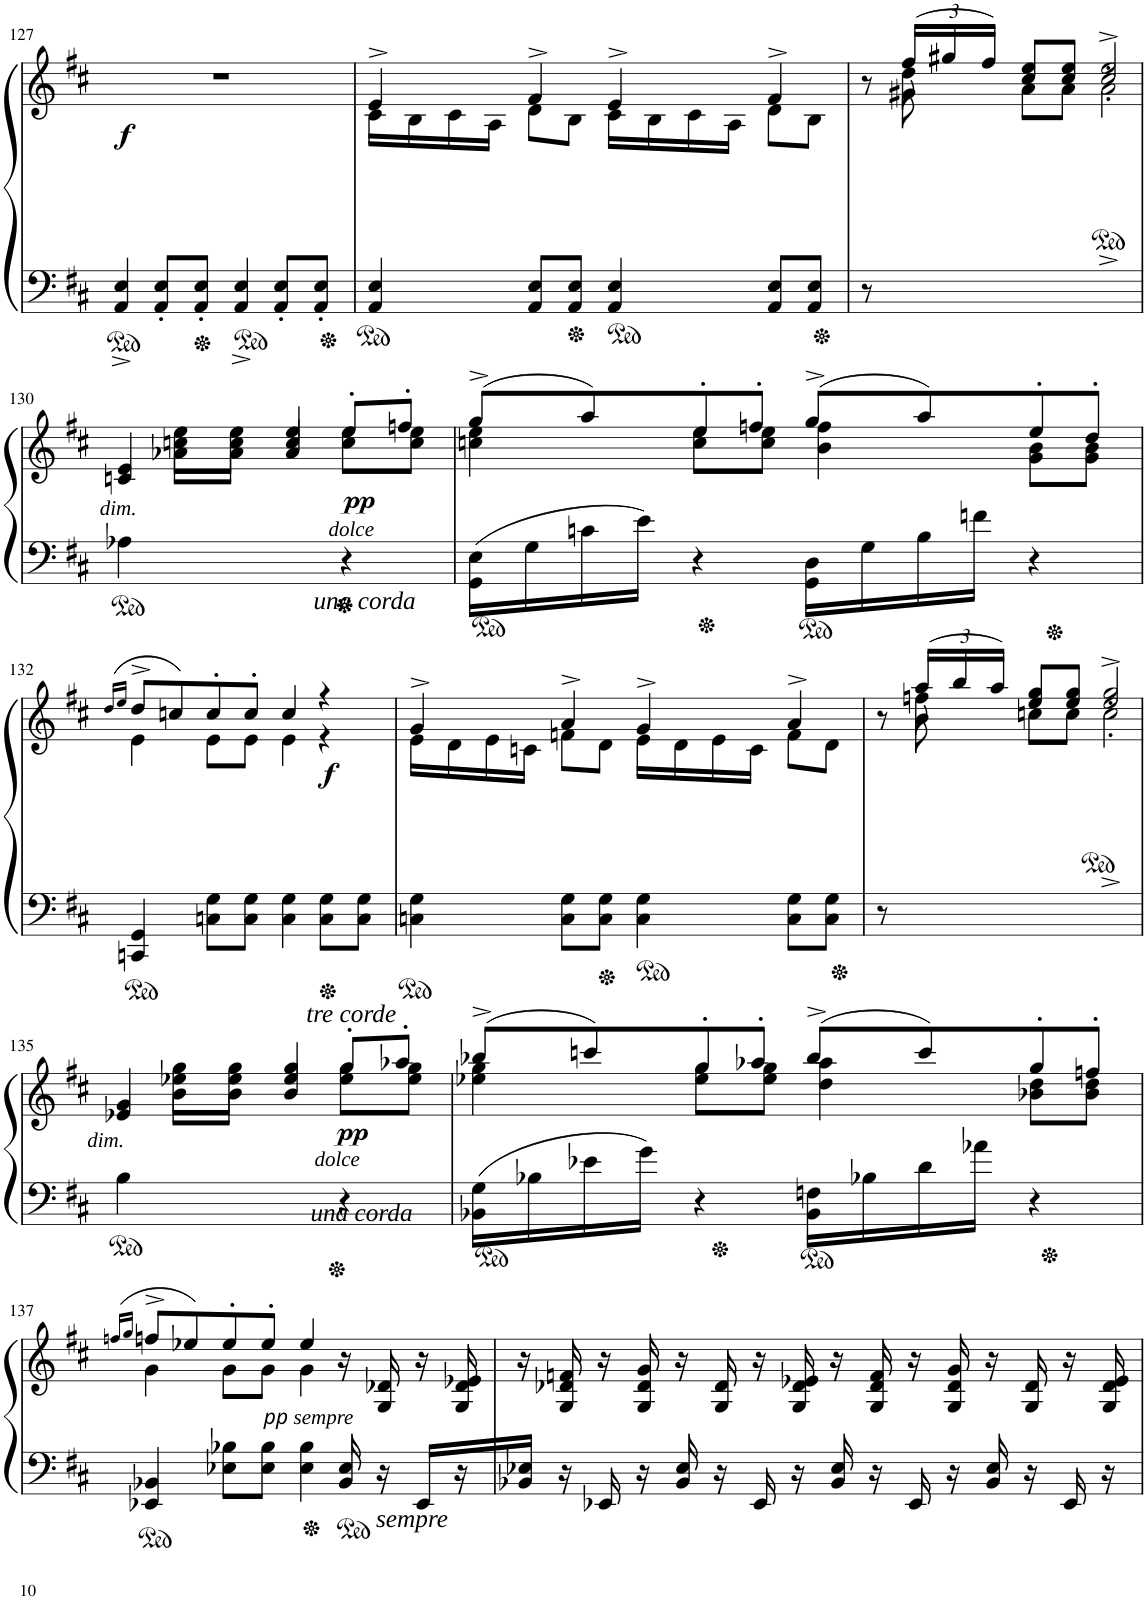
**kern	**kern	**dynam
*part1	*part1	*part1
*staff2	*staff1	*staff1/2
*I"Piano	*	*
*I'Pno	*	*
!!LO:PB:g=z
*clefF4	*clefG2	*
*k[f#c#]	*k[f#c#]	*
*M4/4	*M4/4	*
*met(c)	*met(c)	*
=127	=127	=127
!	!	!LO:DY:b
4AA/^ 4E/^	1r	f
8AA/' 8E/'L	.	.
8AA/' 8E/'J	.	.
4AA/^ 4E/^	.	.
8AA/' 8E/'L	.	.
8AA/' 8E/'J	.	.
=128	=128	=128
*	*^	*
4AA/ 4E/	4e^/	16c#\LL	.
.	.	16B\	.
.	.	16c#\	.
.	.	16A\JJ	.
8AA/ 8E/L	4f#^/	8d\L	.
8AA/ 8E/J	.	8B\J	.
4AA/ 4E/	4e^/	16c#\LL	.
.	.	16B\	.
.	.	16c#\	.
.	.	16A\JJ	.
8AA/ 8E/L	4f#^/	8d\L	.
8AA/ 8E/J	.	8B\J	.
=129	=129	=129	=129
*	*	*^	*
8r	8r	8ryy	8ryy	.
*	*Xbrackettup	*	*	*
2..ryy	(24ff#/LL	8dd\	8g#X\	.
.	24gg#X/	.	.	.
.	24ff#/JJ)	.	.	.
.	8cc#/' 8ee/'L	2.ryy	8a\L	.
.	8cc#/' 8ee/'J	.	8a\J	.
.	2cc#/'^ 2ee/'^	.	2a'^\	.
!!LO:LB:g=z	!!	!!
=130	=130	=130	=130	=130
!	!	!	!	!LO:DY:b
4A-X\	4cn/ 4e/	2.ryy	4ryy	other-dynamics
2ryy	8ccn\ 8ee\L	.	8a-X\L	.
.	8cc\ 8ee\J	.	8a-\J	.
.	4cc/ 4ee/	.	4a-/	.
!LO:TX:b:i:t=una corda	!	!	!	!
!	!	!	!	!LO:DY:b
!	!	!	!	!LO:DY:n=1:b
4r	8ee'/L	8cc\ 8ee\L	4ryy	pp other-dynamics
.	8ffn'/J	8cc\ 8ee\J	.	.
*	*	*v	*v	*
=131	=131	=131	=131
16GG\ 16E\LL	(8gg^/L	4ccn\ 4ee\	.
16G\	.	.	.
16cn\	8aa/)	.	.
16e\JJ	.	.	.
4r	8ee'/	8cc\ 8ee\L	.
.	8ffn'/J	8cc\ 8ee\J	.
16GG\ 16D\LL	(8gg^/L	4b\ 4ff\	.
16G\	.	.	.
16B\	8aa/)	.	.
16fn\JJ	.	.	.
4r	8ee'/	8g\ 8b\L	.
.	8dd'/J	8g\ 8b\J	.
!!LO:LB:g=z	!!
=132	=132	=132	=132
.	(16qdd/LL	.	.
.	16qee/JJ	.	.
4CCn/ 4GG/	8dd^/L	4e\	.
.	8ccn/)	.	.
8Cn\ 8G\L	8cc'/	8e\L	.
8C\ 8G\J	8cc'/J	8e\J	.
4C\ 4G\	4cc/	4e\	.
!LO:TX:b:i:t=tre corde	!	!	!
!	!	!	!LO:DY:b
8C\ 8G\L	4r	4r	f
8C\ 8G\J	.	.	.
=133	=133	=133	=133
4Cn\ 4G\	4g^/	16e\LL	.
.	.	16d\	.
.	.	16e\	.
.	.	16cn\JJ	.
8C\ 8G\L	4a^/	8fn\L	.
8C\ 8G\J	.	8d\J	.
4C\ 4G\	4g^/	16e\LL	.
.	.	16d\	.
.	.	16e\	.
.	.	16c\JJ	.
8C\ 8G\L	4a^/	8f\L	.
8C\ 8G\J	.	8d\J	.
=134	=134	=134	=134
*	*	*^	*
8r	8r	8ryy	8ryy	.
2..ryy	(24aa/LL	8ffn\	8b\	.
.	24bb/	.	.	.
.	24aa/JJ)	.	.	.
.	8ee/' 8gg/'L	2.ryy	8ccn\L	.
.	8ee/' 8gg/'J	.	8cc\J	.
.	2ee/'^ 2gg/'^	.	2cc'^\	.
!!LO:LB:g=z	!!	!!
=135	=135	=135	=135	=135
!	!	!	!	!LO:DY:b
4B\	4e-X/ 4g/	2.ryy	4ryy	other-dynamics
2ryy	8ee-X\ 8gg\L	.	8b\L	.
.	8ee-\ 8gg\J	.	8b\J	.
.	4ee-/ 4gg/	.	4b/	.
!LO:TX:a:i:t=una corda	!	!	!	!
!	!	!	!	!LO:DY:b
!	!	!	!	!LO:DY:n=1:b
4r	8gg'/L	8ee-\ 8gg\L	4ryy	pp other-dynamics
.	8aa-X'/J	8ee-\ 8gg\J	.	.
*	*	*v	*v	*
=136	=136	=136	=136
16BB-X\ 16G\LL	(8bb-X^/L	4ee-X\ 4gg\	.
16B-X\	.	.	.
16e-X\	8cccn/)	.	.
16g\JJ	.	.	.
4r	8gg'/	8ee-\ 8gg\L	.
.	8aa-X'/J	8ee-\ 8gg\J	.
16BB-\ 16Fn\LL	(8bb-^/L	4dd\ 4aa-\	.
16B-X\	.	.	.
16d\	8ccc/)	.	.
16a-X\JJ	.	.	.
4r	8gg'/	8b-X\ 8dd\L	.
.	8ffn'/J	8b-\ 8dd\J	.
*	*v	*v	*
!!LO:LB:g=z
=137	=137	=137
.	(16qffn/LL	.
.	16qgg/JJ	.
*^	*^	*
*	*	*	*^	*
4EE-X/ 4BB-X/	2.ryy	8ffn^/L	4g\	16ryy	.
*	*	*	*v	*v	*
.	.	8ee-X/)	.	.
8E-X\ 8B-X\L	.	8ee-'/	8g\L	.
8E-\ 8B-\J	.	8ee-'/J	8g\J	.
!	!	!	!	!LO:DY:b
4E-\ 4B-\	.	4ee-/	4g\	other-dynamics
!LO:TX:b:i:t=sempre	!	!	!	!
16ryy	16BB-/ 16E-/	16r	4ryy	.
*	*	*	*^	*
16r	16ryy	16ryy	.	16G/ 16d-X/	.
16ryy	16EE-/LL	16r	.	16ryy	.
16r	16ryy	16ryy	.	16G/ 16d-/ 16e-X/	.
*	*	*	*v	*v	*
=138	=138	=138	=138	=138
16ryy	16BB-X/ 16E-X/JJ	16r	16ryy	.
16r	16ryy	16ryy	16G/ 16d-X/ 16fn/	.
16ryy	16EE-X/	16r	16ryy	.
16r	16ryy	16ryy	16G/ 16d-/ 16g/	.
16ryy	16BB-/ 16E-/	16r	16ryy	.
16r	16ryy	16ryy	16G/ 16d-/	.
16ryy	16EE-/	16r	16ryy	.
16r	16ryy	16ryy	16G/ 16d-/ 16e-X/	.
16ryy	16BB-/ 16E-/	16r	16ryy	.
16r	16ryy	16ryy	16G/ 16d-/ 16f/	.
16ryy	16EE-/	16r	16ryy	.
16r	16ryy	16ryy	16G/ 16d-/ 16g/	.
16ryy	16BB-/ 16E-/	16r	16ryy	.
16r	16ryy	16ryy	16G/ 16d-/	.
16ryy	16EE-/	16r	16ryy	.
16r	16ryy	16ryy	16G/ 16d-/ 16e-/	.
*v	*v	*	*	*
*	*v	*v	*
=	=	=
*-	*-	*-
